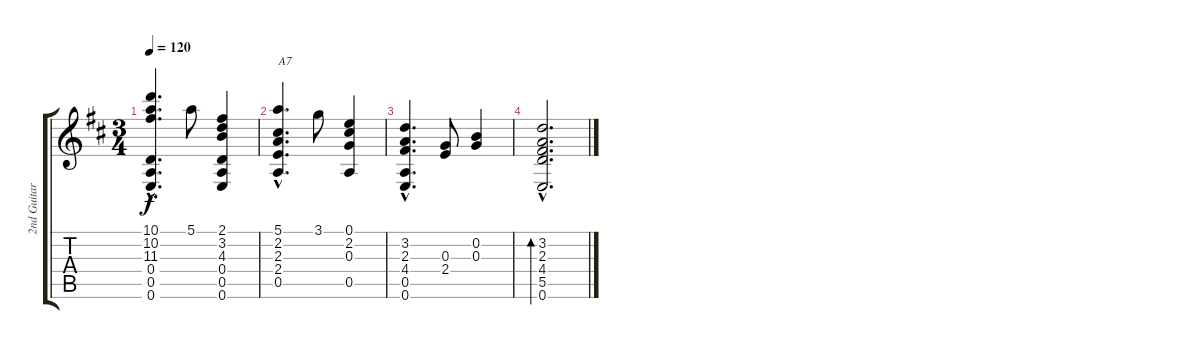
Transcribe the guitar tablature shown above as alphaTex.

\track ("2nd Guitar for Effect" "2nd Guitar") {instrument acousticguitarsteel}
\staff {score tabs}
\tuning (E4 B3 G3 D3 A2 E2) {hide}
\ts (3 4)
\tempo 120
\clef g2
\ks d
(10.1{hac} 10.2{hac} 11.3{hac} 0.4 0.5 0.6).4{d dy f} 5.1.8 (2.1 3.2 4.3 0.4 0.5 0.6).4 |
(5.1{hac} 2.2 2.3 2.4 0.5).4{d txt "A7"} 3.1.8 (0.1 2.2 0.3 0.5).4 |
(3.2{hac} 2.3{hac} 4.4{hac} 0.5{hac} 0.6{hac}).4{d} (0.3 2.4).8 (0.2 0.3).4 |
(3.2{hac} 2.3{hac} 4.4{hac} 5.5{hac} 0.6{hac}).2{d bd 480}
